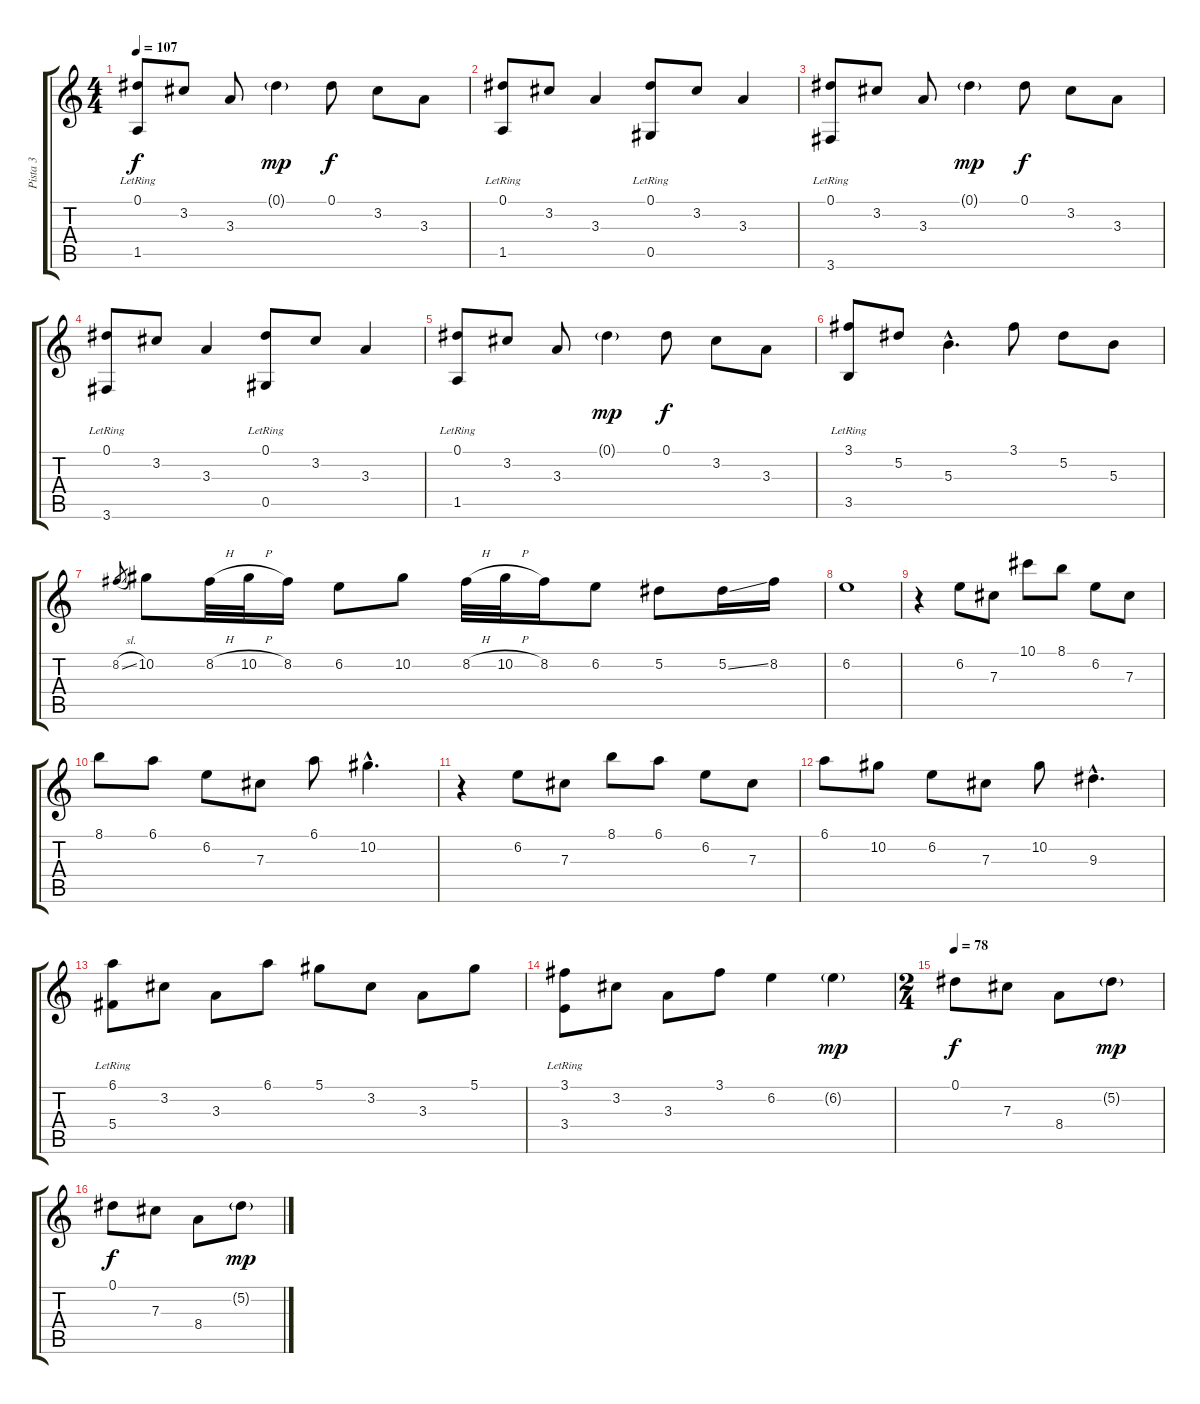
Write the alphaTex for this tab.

\track ("Pista 3" "Pista 3") {instrument acousticguitarsteel}
\staff {score tabs}
\tuning (Eb4 Bb3 Gb3 Db3 Ab2 Eb2) {hide}
\ts (4 4)
\tempo 107
\clef g2
\ks c
(0.1 1.5{lr}).8{dy f} 3.2.8 3.3.8 0.1{g}.4{dy mp} 0.1.8{dy f} 3.2.8 3.3.8 |
(0.1 1.5{lr}).8 3.2.8 3.3.4 (0.1 0.5{lr}).8 3.2.8 3.3.4 |
(0.1 3.6{lr}).8 3.2.8 3.3.8 0.1{g}.4{dy mp} 0.1.8{dy f} 3.2.8 3.3.8 |
(0.1 3.6{lr}).8 3.2.8 3.3.4 (0.1 0.5{lr}).8 3.2.8 3.3.4 |
(0.1 1.5{lr}).8 3.2.8 3.3.8 0.1{g}.4{dy mp} 0.1.8{dy f} 3.2.8 3.3.8 |
(3.1 3.5{lr}).8 5.2.8 5.3{hac}.4{d} 3.1.8 5.2.8 5.3.8 |
8.2{sl}.8{gr} 10.2.8 8.2{h}.32 10.2{h}.32 8.2.16 6.2.8 10.2.8 8.2{h}.32 10.2{h}.32 8.2.16 6.2.8 5.2.8 5.2{ss}.16 8.2.16 |
6.2.1 |
r.4 6.2.8 7.3.8 10.1.8 8.1.8 6.2.8 7.3.8 |
8.1.8 6.1.8 6.2.8 7.3.8 6.1.8 10.2{hac}.4{d} |
r.4 6.2.8 7.3.8 8.1.8 6.1.8 6.2.8 7.3.8 |
6.1.8 10.2.8 6.2.8 7.3.8 10.2.8 9.3{hac}.4{d} |
(6.1 5.4{lr}).8 3.2.8 3.3.8 6.1.8 5.1.8 3.2.8 3.3.8 5.1.8 |
(3.1 3.4{lr}).8 3.2.8 3.3.8 3.1.8 6.2.4 6.2{g}.4{dy mp} |
\ts (2 4)
\tempo 78
0.1.8{dy f} 7.3.8 8.4.8 5.2{g}.8{dy mp} |
0.1.8{dy f} 7.3.8 8.4.8 5.2{g}.8{dy mp}
